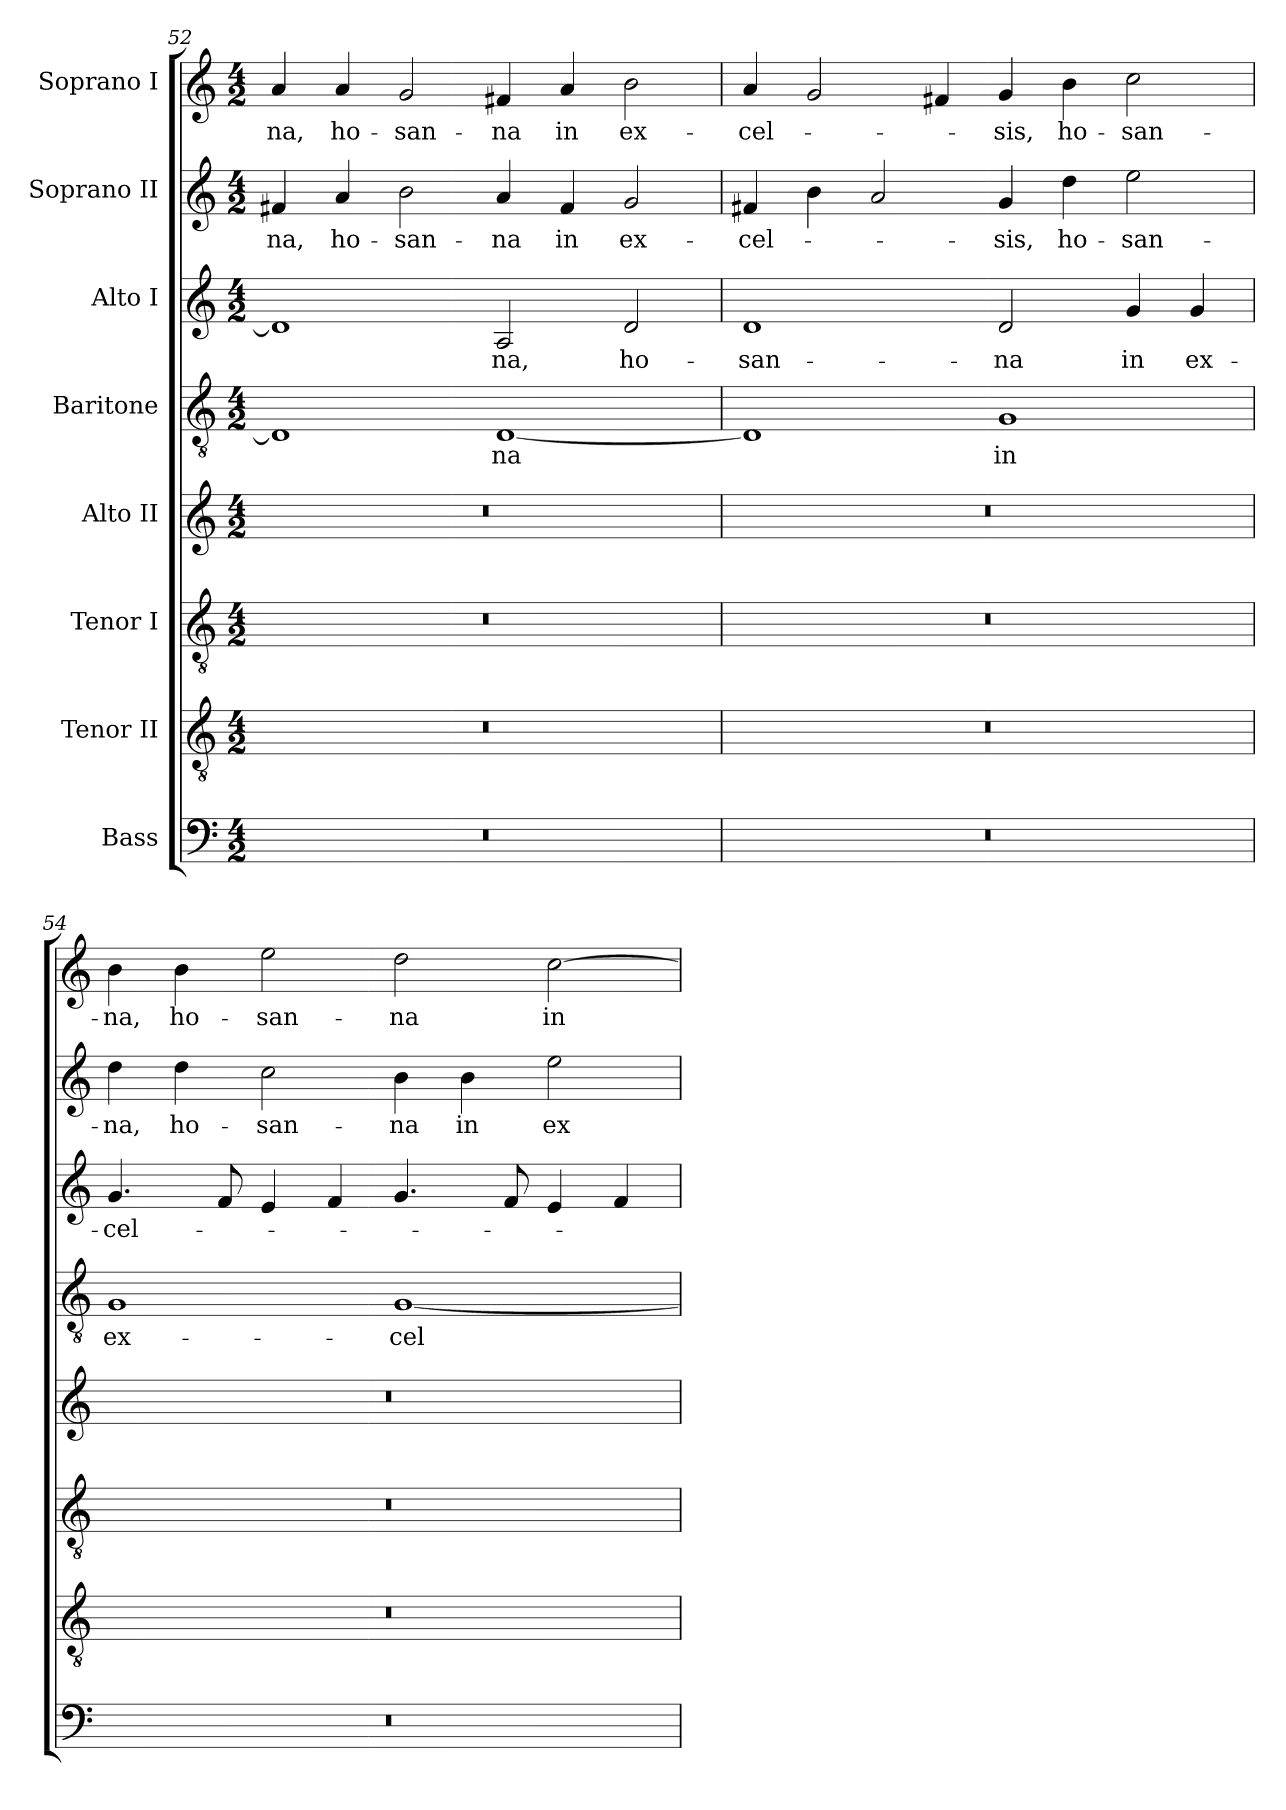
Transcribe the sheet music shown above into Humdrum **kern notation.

**kern	**kern	**kern	**kern	**kern	**text	**kern	**text	**kern	**text	**kern	**text
*part8	*part7	*part6	*part5	*part4	*part4	*part3	*part3	*part2	*part2	*part1	*part1
*staff8	*staff7	*staff6	*staff5	*staff4	*staff4	*staff3	*staff3	*staff2	*staff2	*staff1	*staff1
*I"Bass	*I"Tenor II	*I"Tenor I	*I"Alto II	*I"Baritone	*	*I"Alto I	*	*I"Soprano II	*	*I"Soprano I	*
*clefF4	*clefGv2	*clefGv2	*clefG2	*clefGv2	*	*clefG2	*	*clefG2	*	*clefG2	*
*ITrd7c12	*ITrd7c12	*ITrd7c12	*	*ITrd7c12	*	*	*	*	*	*	*
*k[]	*k[]	*k[]	*k[]	*k[]	*	*k[]	*	*k[]	*	*k[]	*
*C:	*C:	*C:	*C:	*C:	*	*C:	*	*C:	*	*C:	*
*M4/2	*M4/2	*M4/2	*M4/2	*M4/2	*	*M4/2	*	*M4/2	*	*M4/2	*
=52	=52	=52	=52	=52	=52	=52	=52	=52	=52	=52	=52
!LO:N:vis=1	!LO:N:vis=1	!LO:N:vis=1	!LO:N:vis=1	!	!	!	!	!	!	!	!
!	!	!	!	!	!	!	!	!	!LO:LY:b:color=#000000	!	!
!	!	!	!	!	!	!	!	!	!	!	!LO:LY:b:color=#000000
0r	0r	0r	0r	1DDi]	.	1di]	.	4f#Xi/	-na,	4ai/	-na,
!	!	!	!	!	!	!	!	!	!LO:LY:b:color=#000000	!	!
!	!	!	!	!	!	!	!	!	!	!	!LO:LY:b:color=#000000
.	.	.	.	.	.	.	.	4ai/	ho-	4ai/	ho-
!	!	!	!	!	!	!	!	!	!LO:LY:b:color=#000000	!	!
!	!	!	!	!	!	!	!	!	!	!	!LO:LY:b:color=#000000
.	.	.	.	.	.	.	.	2bi\	-san-	2gi/	-san-
!	!	!	!	!	!LO:LY:b:color=#000000	!	!	!	!	!	!
!	!	!	!	!	!	!	!LO:LY:b:color=#000000	!	!	!	!
!	!	!	!	!	!	!	!	!	!LO:LY:b:color=#000000	!	!
!	!	!	!	!	!	!	!	!	!	!	!LO:LY:b:color=#000000
.	.	.	.	[<1DDi	-na	2Ai/	-na,	4ai/	-na	4f#Xi/	-na
!	!	!	!	!	!	!	!	!	!LO:LY:b:color=#000000	!	!
!	!	!	!	!	!	!	!	!	!	!	!LO:LY:b:color=#000000
.	.	.	.	.	.	.	.	4f#i/	in	4ai/	in
!	!	!	!	!	!	!	!LO:LY:b:color=#000000	!	!	!	!
!	!	!	!	!	!	!	!	!	!LO:LY:b:color=#000000	!	!
!	!	!	!	!	!	!	!	!	!	!	!LO:LY:b:color=#000000
.	.	.	.	.	.	2di/	ho-	2gi/	ex-	2bi\	ex-
=53	=53	=53	=53	=53	=53	=53	=53	=53	=53	=53	=53
!LO:N:vis=1	!LO:N:vis=1	!LO:N:vis=1	!LO:N:vis=1	!	!	!	!	!	!	!	!
!	!	!	!	!	!	!	!LO:LY:b:color=#000000	!	!	!	!
!	!	!	!	!	!	!	!	!	!LO:LY:b:color=#000000	!	!
!	!	!	!	!	!	!	!	!	!	!	!LO:LY:b:color=#000000
0r	0r	0r	0r	1DDi]	.	1di	-san-	4f#Xi/	-cel-	4ai/	-cel-
.	.	.	.	.	.	.	.	4bi\	.	2gi/	.
.	.	.	.	.	.	.	.	2ai/	.	.	.
.	.	.	.	.	.	.	.	.	.	4f#Xi/	.
!	!	!	!	!	!LO:LY:b:color=#000000	!	!	!	!	!	!
!	!	!	!	!	!	!	!LO:LY:b:color=#000000	!	!	!	!
!	!	!	!	!	!	!	!	!	!LO:LY:b:color=#000000	!	!
!	!	!	!	!	!	!	!	!	!	!	!LO:LY:b:color=#000000
.	.	.	.	1GGi	in	2di/	-na	4gi/	-sis,	4gi/	-sis,
!	!	!	!	!	!	!	!	!	!LO:LY:b:color=#000000	!	!
!	!	!	!	!	!	!	!	!	!	!	!LO:LY:b:color=#000000
.	.	.	.	.	.	.	.	4ddi\	ho-	4bi\	ho-
!	!	!	!	!	!	!	!LO:LY:b:color=#000000	!	!	!	!
!	!	!	!	!	!	!	!	!	!LO:LY:b:color=#000000	!	!
!	!	!	!	!	!	!	!	!	!	!	!LO:LY:b:color=#000000
.	.	.	.	.	.	4gi/	in	2eei\	-san-	2cci\	-san-
!	!	!	!	!	!	!	!LO:LY:b:color=#000000	!	!	!	!
.	.	.	.	.	.	4gi/	ex-	.	.	.	.
!!LO:LB:g=z
=54	=54	=54	=54	=54	=54	=54	=54	=54	=54	=54	=54
!LO:N:vis=1	!LO:N:vis=1	!LO:N:vis=1	!LO:N:vis=1	!	!	!	!	!	!	!	!
!	!	!	!	!	!LO:LY:b:color=#000000	!	!	!	!	!	!
!	!	!	!	!	!	!	!LO:LY:b:color=#000000	!	!	!	!
!	!	!	!	!	!	!	!	!	!LO:LY:b:color=#000000	!	!
!	!	!	!	!	!	!	!	!	!	!	!LO:LY:b:color=#000000
0r	0r	0r	0r	1GGi	ex-	4.gi/	-cel-	4ddi\	-na,	4bi\	-na,
!	!	!	!	!	!	!	!	!	!LO:LY:b:color=#000000	!	!
!	!	!	!	!	!	!	!	!	!	!	!LO:LY:b:color=#000000
.	.	.	.	.	.	.	.	4ddi\	ho-	4bi\	ho-
.	.	.	.	.	.	8fi/	.	.	.	.	.
!	!	!	!	!	!	!	!	!	!LO:LY:b:color=#000000	!	!
!	!	!	!	!	!	!	!	!	!	!	!LO:LY:b:color=#000000
.	.	.	.	.	.	4ei/	.	2cci\	-san-	2eei\	-san-
.	.	.	.	.	.	4fi/	.	.	.	.	.
!	!	!	!	!	!LO:LY:b:color=#000000	!	!	!	!	!	!
!	!	!	!	!	!	!	!	!	!LO:LY:b:color=#000000	!	!
!	!	!	!	!	!	!	!	!	!	!	!LO:LY:b:color=#000000
.	.	.	.	[<1GGi	-cel-	4.gi/	.	4bi\	-na	2ddi\	-na
!	!	!	!	!	!	!	!	!	!LO:LY:b:color=#000000	!	!
.	.	.	.	.	.	.	.	4bi\	in	.	.
.	.	.	.	.	.	8fi/	.	.	.	.	.
!	!	!	!	!	!	!	!	!	!LO:LY:b:color=#000000	!	!
!	!	!	!	!	!	!	!	!	!	!	!LO:LY:b:color=#000000
.	.	.	.	.	.	4ei/	.	2eei\	ex-	[>2cci\	in
.	.	.	.	.	.	4fi/	.	.	.	.	.
=	=	=	=	=	=	=	=	=	=	=	=
*-	*-	*-	*-	*-	*-	*-	*-	*-	*-	*-	*-
